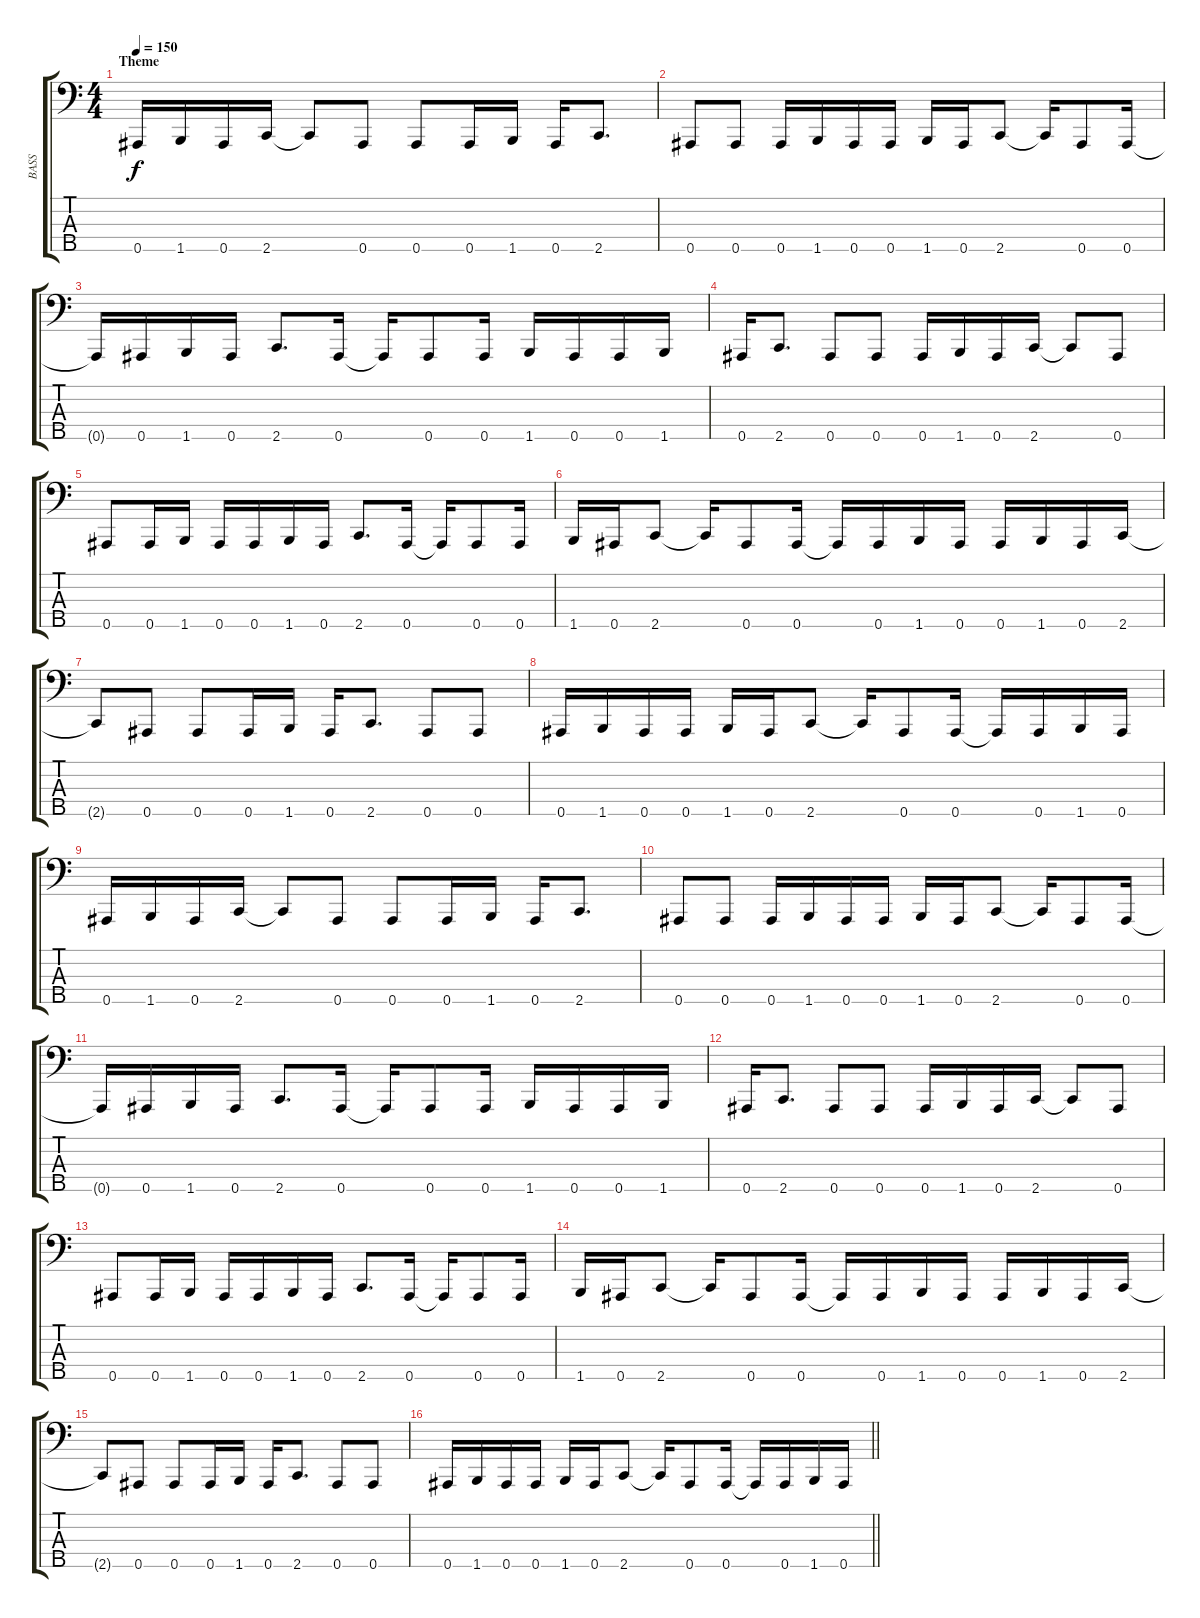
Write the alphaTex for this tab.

\track ("BASS" "BASS") {instrument electricbasspick}
\staff {score tabs}
\tuning (Gb2 Db2 Ab1 Eb1 Bb0) {hide}
\ts (4 4)
\section ("" "Theme")
\tempo 150
\clef f4
\ks c
0.5.16{dy f} 1.5.16 0.5.16 2.5.16 2.5{t}.8 0.5.8 0.5.8 0.5.16 1.5.16 0.5.16 2.5.8{d} |
0.5.8 0.5.8 0.5.16 1.5.16 0.5.16 0.5.16 1.5.16 0.5.16 2.5.8 2.5{t}.16 0.5.8 0.5.16 |
0.5{t}.16 0.5.16 1.5.16 0.5.16 2.5.8{d} 0.5.16 0.5{t}.16 0.5.8 0.5.16 1.5.16 0.5.16 0.5.16 1.5.16 |
0.5.16 2.5.8{d} 0.5.8 0.5.8 0.5.16 1.5.16 0.5.16 2.5.16 2.5{t}.8 0.5.8 |
0.5.8 0.5.16 1.5.16 0.5.16 0.5.16 1.5.16 0.5.16 2.5.8{d} 0.5.16 0.5{t}.16 0.5.8 0.5.16 |
1.5.16 0.5.16 2.5.8 2.5{t}.16 0.5.8 0.5.16 0.5{t}.16 0.5.16 1.5.16 0.5.16 0.5.16 1.5.16 0.5.16 2.5.16 |
2.5{t}.8 0.5.8 0.5.8 0.5.16 1.5.16 0.5.16 2.5.8{d} 0.5.8 0.5.8 |
0.5.16 1.5.16 0.5.16 0.5.16 1.5.16 0.5.16 2.5.8 2.5{t}.16 0.5.8 0.5.16 0.5{t}.16 0.5.16 1.5.16 0.5.16 |
0.5.16 1.5.16 0.5.16 2.5.16 2.5{t}.8 0.5.8 0.5.8 0.5.16 1.5.16 0.5.16 2.5.8{d} |
0.5.8 0.5.8 0.5.16 1.5.16 0.5.16 0.5.16 1.5.16 0.5.16 2.5.8 2.5{t}.16 0.5.8 0.5.16 |
0.5{t}.16 0.5.16 1.5.16 0.5.16 2.5.8{d} 0.5.16 0.5{t}.16 0.5.8 0.5.16 1.5.16 0.5.16 0.5.16 1.5.16 |
0.5.16 2.5.8{d} 0.5.8 0.5.8 0.5.16 1.5.16 0.5.16 2.5.16 2.5{t}.8 0.5.8 |
0.5.8 0.5.16 1.5.16 0.5.16 0.5.16 1.5.16 0.5.16 2.5.8{d} 0.5.16 0.5{t}.16 0.5.8 0.5.16 |
1.5.16 0.5.16 2.5.8 2.5{t}.16 0.5.8 0.5.16 0.5{t}.16 0.5.16 1.5.16 0.5.16 0.5.16 1.5.16 0.5.16 2.5.16 |
2.5{t}.8 0.5.8 0.5.8 0.5.16 1.5.16 0.5.16 2.5.8{d} 0.5.8 0.5.8 |
\barLineRight lightlight
0.5.16 1.5.16 0.5.16 0.5.16 1.5.16 0.5.16 2.5.8 2.5{t}.16 0.5.8 0.5.16 0.5{t}.16 0.5.16 1.5.16 0.5.16
